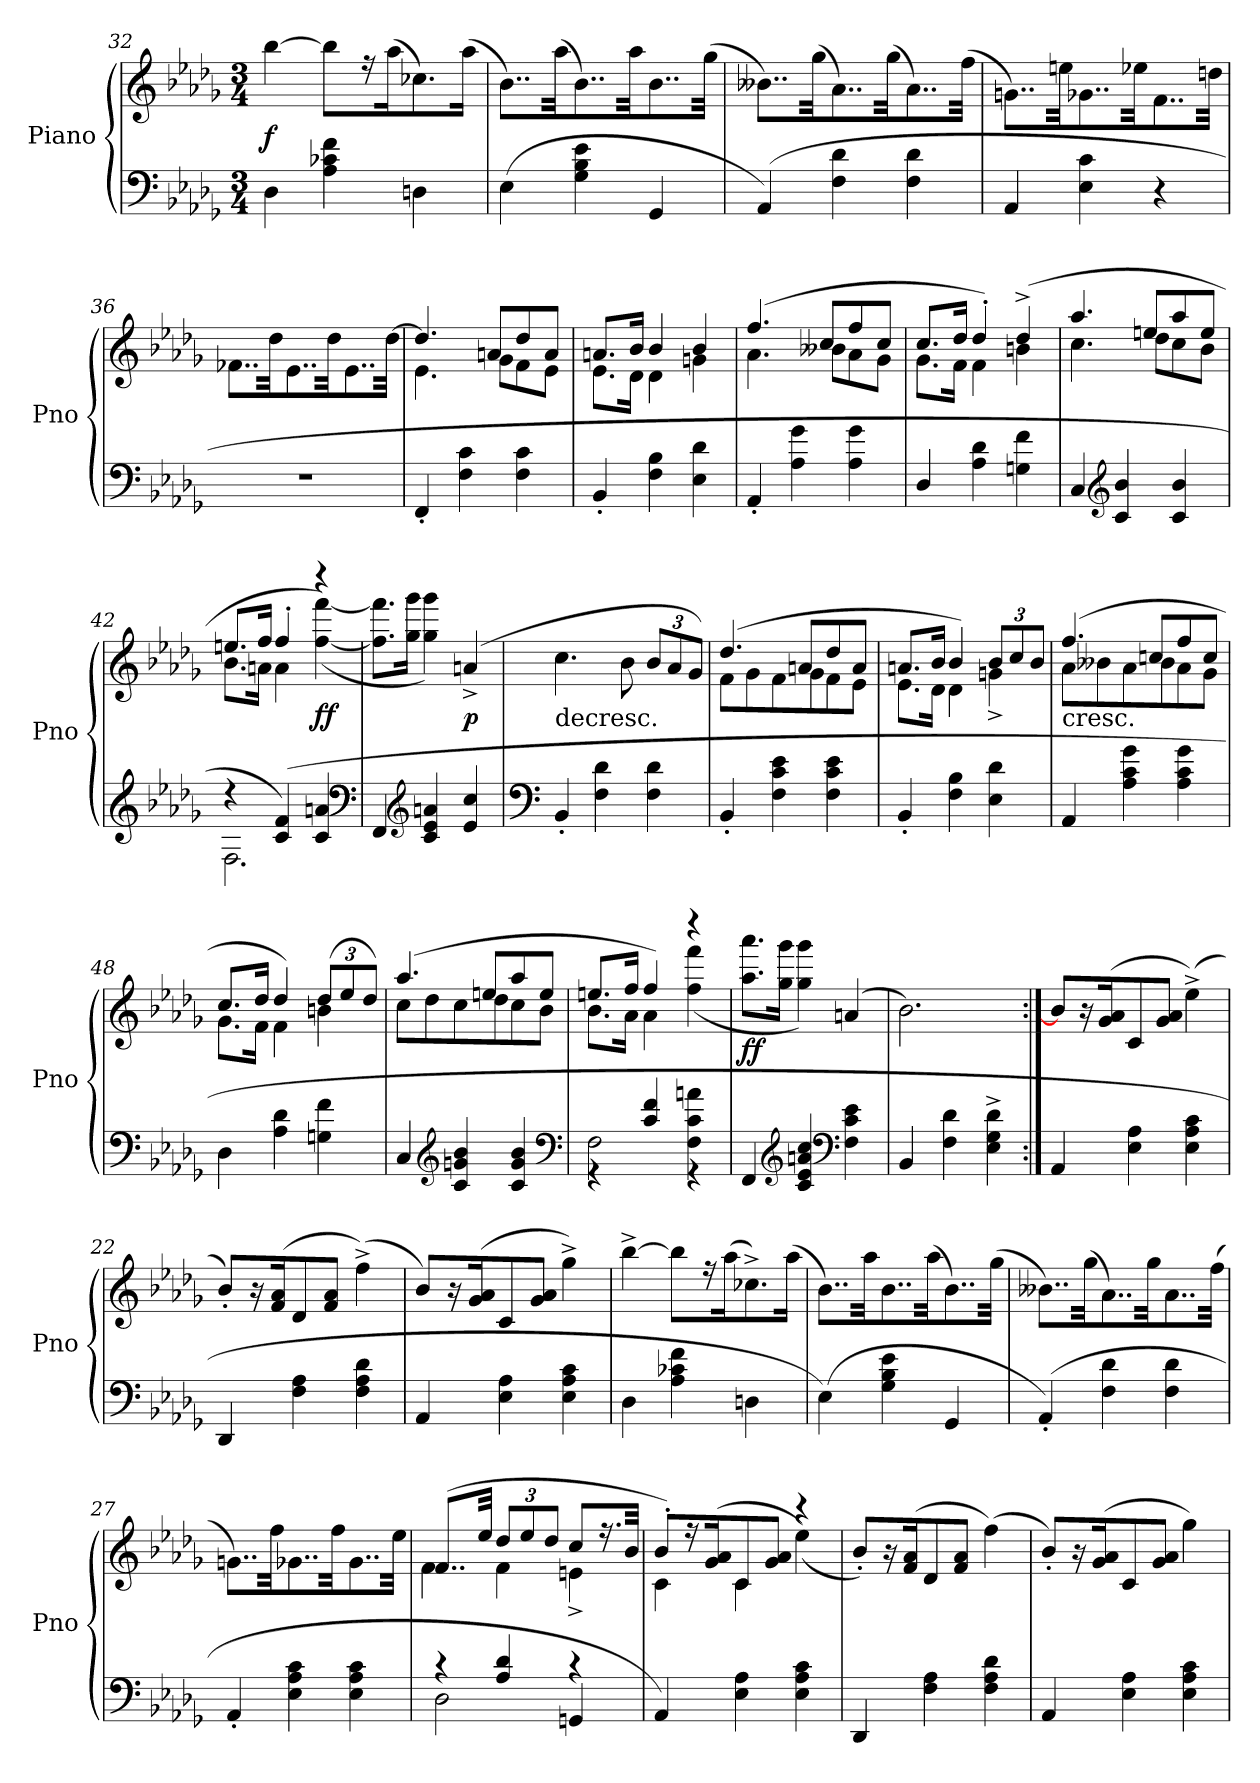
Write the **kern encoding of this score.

**kern	**kern	**dynam
*part1	*part1	*part1
*staff2	*staff1	*staff1/2
*I"Piano	*	*
*I'Pno	*	*
*clefF4	*clefG2	*
*k[b-e-a-d-g-]	*k[b-e-a-d-g-]	*
*b-:	*b-:	*
*M3/4	*M3/4	*
=32	=32	=32
4D-\	[4bb-\	f
4A-\ 4c-X\ 4f\	8bb-\L]	.
.	16r	.
.	(16aa-\K	.
4Dn\	8.cc-X\)	.
.	(16aa-\Jk	.
=33	=33	=33
(4E-\	8..b-\L)	.
.	(32aa-\KK	.
4G-\ 4B-\ 4e-\	8..b-\)	.
.	32aa-\KK	.
4GG-/	8..b-\	.
.	(32gg-\Jkk	.
=34	=34	=34
(4AA-/)	8..b--X\L)	.
.	(32gg-\KK	.
4F\ 4d-\	8..a-\)	.
.	(32gg-\KK	.
4F\ 4d-\	8..a-\)	.
.	(32ff\Jkk	.
=35	=35	=35
4AA-/	8..gn\L)	.
.	32een\KK	.
4E-\ 4c\	8..g-X\	.
.	32ee-X\KK	.
4r	8..f\	.
.	32ddn\Jkk	.
=36	=36	=36
2.r	8..f-X\L	.
.	32dd-\KK	.
.	8..e-\	.
.	32dd-\KK	.
.	8..e-\	.
.	[32dd-\Jkk	.
=37	=37	=37
*	*^	*
4FF'/	4.dd-/]	4.e-\	.
4F\ 4c\	.	.	.
.	8an/L	8g-\L	.
4F\ 4c\	8dd-/	8f\	.
.	8a/J	8e-\J	.
=38	=38	=38	=38
4BB-'/	8.an/L	8.e-\L	.
.	16b-/Jk	16d-\Jk	.
4F\ 4B-\	4b-/	4d-\	.
4E-\ 4d-\	4b-/	4gn\	.
=39	=39	=39	=39
4AA-'/	(4.ff/	4.a-\	.
4A-\ 4g-\	.	.	.
.	8cc/L	8b--X\L	.
4A-\ 4g-\	8ff/	8a-\	.
.	8cc/J	8g-\J	.
=40	=40	=40	=40
4D-/	8.cc/L	8.g-\L	.
.	16dd-/Jk	16f\Jk	.
4A-\ 4d-\	4dd-'/)	4f\	.
4Gn\ 4f\	(4dd-^/	4bn\	.
=41	=41	=41	=41
4C/	4.aa-/	4.cc\	.
*clefG2	*	*	*
4c/ 4b-/	.	.	.
.	8een/L	8dd-\L	.
4c/ 4b-/	8aa-/	8cc\	.
.	8ee/J	8b-\J	.
=42	=42	=42	=42
*^	*	*	*
4r	2.F\	8.een/L	8.b-\L	.
.	.	16ff/Jk	16an\Jk	.
(4c/ 4f/)	.	4ff'/	4a\	.
4c/ 4an/	.	4r	([4ff\ [4fff\)	ff
*v	*v	*	*	*
*	*v	*v	*
*clefF4	*	*
=43	=43	=43
4FF/	8.ff]\ 8.fff]\L	.
.	16gg-\ 16ggg-\Jk	.
*clefG2	*	*
4c/ 4e-/ 4an/	4gg-\ 4ggg-\)	.
4e-/ 4cc/	(4an^/	p
=44	=44	=44
*clefF4	*	*
!	!LO:TX:c:t=decresc.	!
4BB-'/	4.cc\	.
4F\ 4d-\	.	.
.	8b-\	.
4F\ 4d-\	12b-/L	.
.	12a-/	.
.	12g-/J)	.
=45	=45	=45
*	*^	*
4BB-'/	(4.dd-/	8f\L	.
.	.	8g-\	.
4F\ 4c\ 4e-\	.	8f\	.
.	8an/L	8g-\	.
4F\ 4c\ 4e-\	8dd-/	8f\	.
.	8a/J	8e-\J	.
=46	=46	=46	=46
4BB-'/	8.an/L	8.e-\L	.
.	16b-/Jk	16d-\Jk	.
4F\ 4B-\	4b-/)	4d-\	.
4E-\ 4d-\	12b-/L	4gn^\	.
.	12cc/	.	.
.	12b-/J	.	.
=47	=47	=47	=47
!	!LO:TX:c:t=cresc.	!	!
4AA-/	(4.ff/	8a-\L	.
.	.	8b--X\	.
4A-\ 4c\ 4g-\	.	8a-\	.
.	8ccn/L	8b--\	.
4A-\ 4c\ 4g-\	8ff/	8a-\	.
.	8cc/J	8g-\J	.
=48	=48	=48	=48
4D-\	8.cc/L	8.g-\L	.
.	16dd-/Jk	16f\Jk	.
4A-\ 4d-\	4dd-/)	4f\	.
4Gn\ 4f\	(12dd-/L	4bn\	.
.	12ee-/	.	.
.	12dd-/J)	.	.
=49	=49	=49	=49
4C/	(4.aa-/	8cc\L	.
.	.	8dd-\	.
*clefG2	*	*	*
4c/ 4gn/ 4b-/	.	8cc\	.
.	8een/L	8dd-\	.
4c/ 4g/ 4b-/	8aa-/	8cc\	.
.	8ee/J	8b-\J	.
*clefF4	*	*	*
=50	=50	=50	=50
*^	*	*	*
2F\	4r	8.een/L	8.b-\L	.
.	.	16ff/Jk	16a-\Jk	.
.	4c/ 4f/	4ff/)	4a-\	.
4F\ 4c\ 4an\	4r	4r	(4ff\ 4fff\	.
*v	*v	*	*	*
*	*v	*v	*
=51	=51	=51
4FF/	8.aa-\ 8.aaa-\L	ff
.	16gg-\ 16ggg-\Jk	.
*clefG2	*	*
4c/ 4e-/ 4an/ 4cc/	4gg-\ 4ggg-\)	.
*clefF4	*	*
4F\ 4c\ 4e-\	(4an/	.
=52	=52	=52
4BB-/	2.b-\)	.
4F\ 4d-\	.	.
4E-^\ 4G-^\ 4d-^\	.	.
=53:|!	=53:|!	=53:|!
4AA-/	8b-/L]	.
.	16r	.
.	(16g-/ 16a-/K	.
4E-\ 4A-\	8c/	.
.	8g-/ 8a-/J	.
4E-\ 4A-\ 4c\	(4ee-^\)	.
=22	=22	=22
4DD-/	8b-'/L)	.
.	16r	.
.	(16f/ 16a-/K	.
4F\ 4A-\	8d-/	.
.	8f/ 8a-/J	.
4F\ 4A-\ 4d-\	(4ff^\)	.
=23	=23	=23
4AA-/	8b-/L)	.
.	16r	.
.	(16g-/ 16a-/K	.
4E-\ 4A-\	8c/	.
.	8g-/ 8a-/J	.
4E-\ 4A-\ 4c\	4gg-^\)	.
=24	=24	=24
4D-\	[4bb-^\	.
4A-\ 4c-X\ 4f\	8bb-\L]	.
.	16r	.
.	(16aa-\K	.
4Dn\	8.cc-X^\)	.
.	(16aa-\Jk	.
=25	=25	=25
(4E-\)	8..b-\L)	.
.	32aa-\KK	.
4G-\ 4B-\ 4e-\	8..b-\	.
.	(32aa-\KK	.
4GG-/	8..b-\)	.
.	(32gg-\Jkk	.
=26	=26	=26
(4AA-'/)	8..b--X\L)	.
.	(32gg-\KK	.
4F\ 4d-\	8..a-\)	.
.	32gg-\KK	.
4F\ 4d-\	8..a-\	.
.	(32ff\Jkk	.
=27	=27	=27
4AA-'/	8..gn\L)	.
.	32ff\KK	.
4E-\ 4A-\ 4c\	8..g-X\	.
.	32ff\KK	.
4E-\ 4A-\ 4c\	8..g-\	.
.	32ee-\Jkk	.
=28	=28	=28
*^	*^	*
4r	2D-\	(8..f/L	4f\	.
.	.	32ee-/Jkk	.	.
4A-/ 4d-/	.	12dd-/L	4f\	.
.	.	12ee-/	.	.
.	.	12dd-/J	.	.
4r	4GGn/	8cc/L	4en^\	.
.	.	16.r	.	.
.	.	32b-/Jkk	.	.
*v	*v	*	*	*
=29	=29	=29	=29
4AA-/)	8b-'/L)	4c\	.
.	16r	.	.
.	(16g-/ 16a-/K	.	.
4E-\ 4A-\	8c/	4c\	.
.	8g-/ 8a-/J	.	.
4E-\ 4A-\ 4c\	4r	(4ee-\)	.
*	*v	*v	*
=30	=30	=30
4DD-/	8b-'/L)	.
.	16r	.
.	(16f/ 16a-/K	.
4F\ 4A-\	8d-/	.
.	8f/ 8a-/J	.
4F\ 4A-\ 4d-\	(4ff\)	.
=31	=31	=31
4AA-/	8b-'/L)	.
.	16r	.
.	(16g-/ 16a-/K	.
4E-\ 4A-\	8c/	.
.	8g-/ 8a-/J	.
4E-\ 4A-\ 4c\	4gg-\)	.
=	=	=
*-	*-	*-
